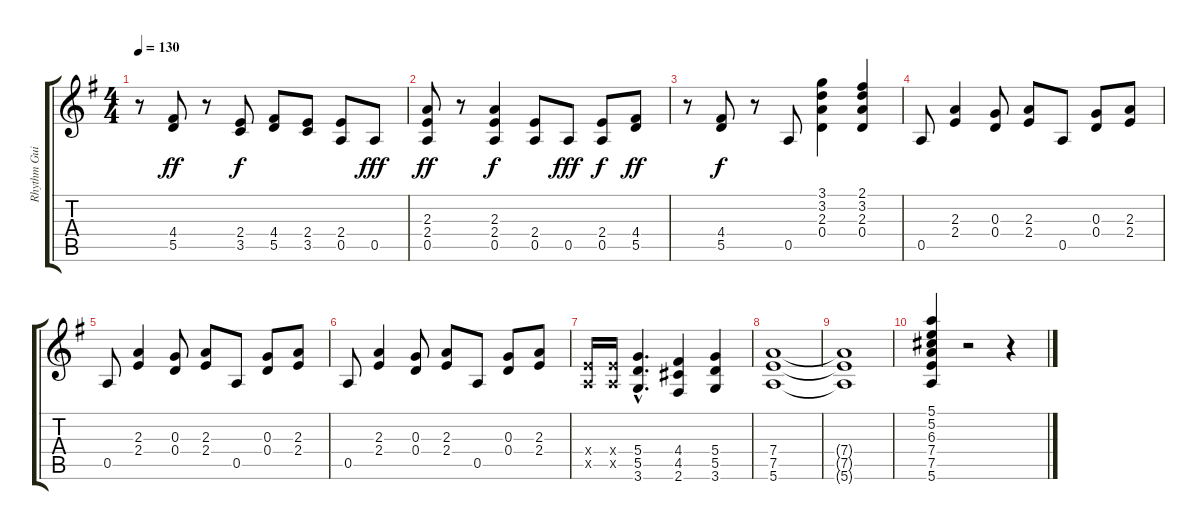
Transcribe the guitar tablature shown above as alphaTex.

\track ("Rhythm Guitar" "Rhythm Gui") {instrument distortionguitar}
\staff {score tabs}
\tuning (E4 B3 G3 D3 A2 E2) {hide}
\ts (4 4)
\tempo 130
\clef g2
\ks g
r.8{dy ff} (4.4 5.5).8 r.8 (2.4 3.5).8{dy f} (4.4 5.5).8 (2.4 3.5).8 (2.4 0.5).8 0.5.8{dy fff} |
(2.3 2.4 0.5).8{dy ff} r.8 (2.3 2.4 0.5).4{dy f} (2.4 0.5).8 0.5.8{dy fff} (2.4 0.5).8{dy f} (4.4 5.5).8{dy ff} |
r.8 (4.4 5.5).8{dy f} r.8 0.5.8 (3.1 3.2 2.3 0.4).4 (2.1 3.2 2.3 0.4).4 |
0.5.8 (2.3 2.4).4 (0.3 0.4).8 (2.3 2.4).8 0.5.8 (0.3 0.4).8 (2.3 2.4).8 |
0.5.8 (2.3 2.4).4 (0.3 0.4).8 (2.3 2.4).8 0.5.8 (0.3 0.4).8 (2.3 2.4).8 |
0.5.8 (2.3 2.4).4 (0.3 0.4).8 (2.3 2.4).8 0.5.8 (0.3 0.4).8 (2.3 2.4).8 |
(2.4{x} 0.5{x}).16 (2.4{x} 0.5{x}).16 (5.4{hac} 5.5{hac} 3.6{hac}).4{d} (4.4 4.5 2.6).4 (5.4 5.5 3.6).4 |
(7.4 7.5 5.6).1 |
(7.4{t} 7.5{t} 5.6{t}).1 |
(5.1 5.2 6.3 7.4 7.5 5.6).4 r.2 r.4
